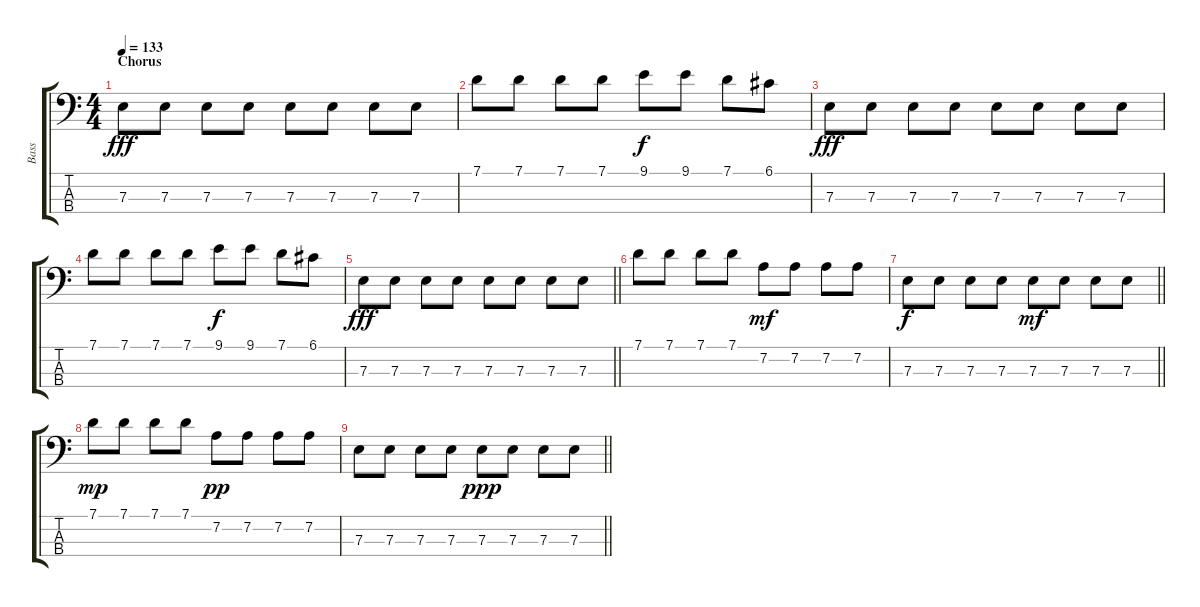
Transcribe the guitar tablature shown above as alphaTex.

\track ("Bass" "Bass") {instrument electricbassfinger}
\staff {score tabs}
\tuning (G2 D2 A1 E1) {hide}
\ts (4 4)
\section ("" "Chorus")
\tempo 133
\clef f4
\ks c
7.3.8{dy fff} 7.3.8 7.3.8 7.3.8 7.3.8 7.3.8 7.3.8 7.3.8 |
7.1.8 7.1.8 7.1.8 7.1.8 9.1.8{dy f} 9.1.8 7.1.8 6.1.8 |
7.3.8{dy fff} 7.3.8 7.3.8 7.3.8 7.3.8 7.3.8 7.3.8 7.3.8 |
7.1.8 7.1.8 7.1.8 7.1.8 9.1.8{dy f} 9.1.8 7.1.8 6.1.8 |
\barLineRight lightlight
7.3.8{dy fff} 7.3.8 7.3.8 7.3.8 7.3.8 7.3.8 7.3.8 7.3.8 |
7.1.8 7.1.8 7.1.8 7.1.8 7.2.8{dy mf} 7.2.8 7.2.8 7.2.8 |
\barLineRight lightlight
7.3.8{dy f} 7.3.8 7.3.8 7.3.8 7.3.8{dy mf} 7.3.8 7.3.8 7.3.8 |
7.1.8{dy mp} 7.1.8 7.1.8 7.1.8 7.2.8{dy pp} 7.2.8 7.2.8 7.2.8 |
\barLineRight lightlight
7.3.8 7.3.8 7.3.8 7.3.8 7.3.8{dy ppp} 7.3.8 7.3.8 7.3.8
